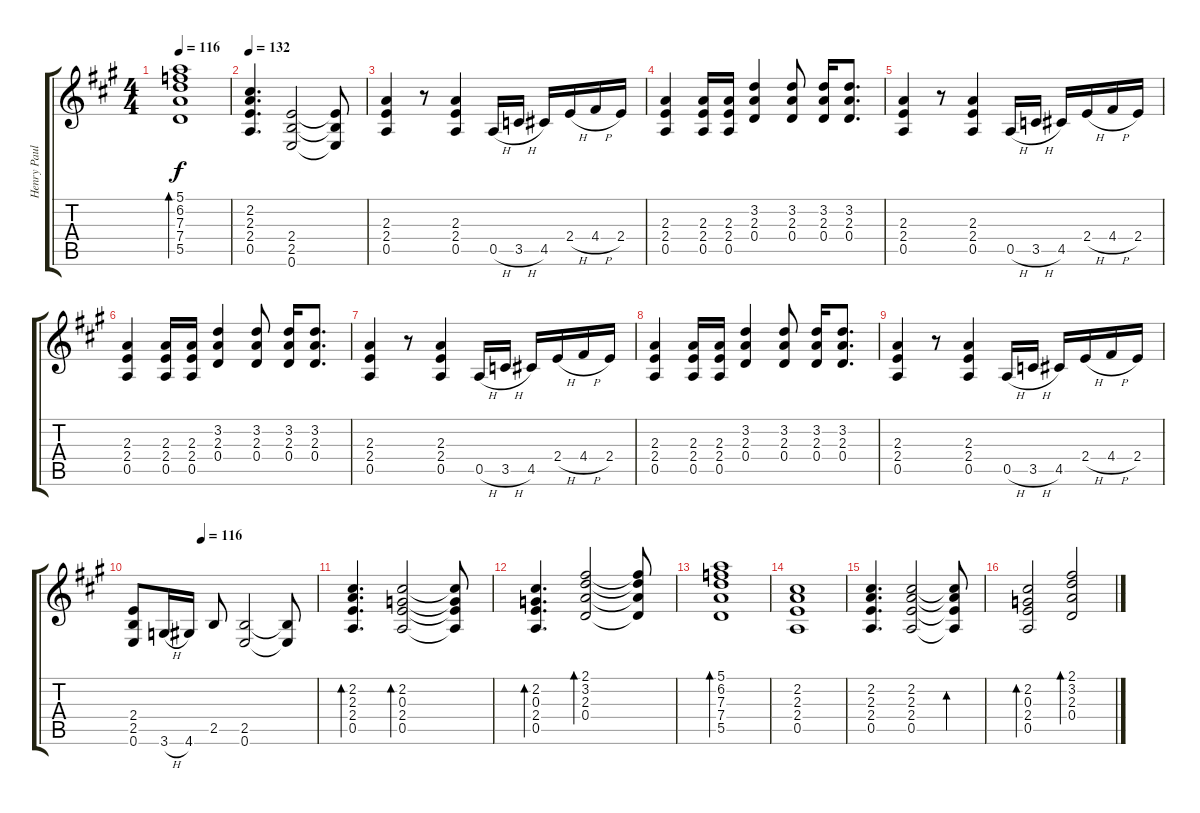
\track ("Henry Paul Guitar" "Henry Paul") {instrument electricguitarclean}
\staff {score tabs}
\tuning (E4 B3 G3 D3 A2 E2) {hide}
\ts (4 4)
\tempo 116
\clef g2
\ks a
(5.1 6.2 7.3 7.4 5.5).1{bd 240 dy f} |
\tempo 132
(2.2 2.3 2.4 0.5).4{d} (2.4 2.5 0.6).2 (2.4{t} 2.5{t} 0.6{t}).8 |
(2.3 2.4 0.5).4 r.8 (2.3 2.4 0.5).4 0.5{h}.16 3.5{h}.16 4.5.16 2.4{h}.16 4.4{h}.16 2.4.16 |
(2.3 2.4 0.5).4 (2.3 2.4 0.5).16 (2.3 2.4 0.5).16 (3.2 2.3 0.4).4 (3.2 2.3 0.4).8 (3.2 2.3 0.4).16 (3.2 2.3 0.4).8{d} |
(2.3 2.4 0.5).4 r.8 (2.3 2.4 0.5).4 0.5{h}.16 3.5{h}.16 4.5.16 2.4{h}.16 4.4{h}.16 2.4.16 |
(2.3 2.4 0.5).4 (2.3 2.4 0.5).16 (2.3 2.4 0.5).16 (3.2 2.3 0.4).4 (3.2 2.3 0.4).8 (3.2 2.3 0.4).16 (3.2 2.3 0.4).8{d} |
(2.3 2.4 0.5).4 r.8 (2.3 2.4 0.5).4 0.5{h}.16 3.5{h}.16 4.5.16 2.4{h}.16 4.4{h}.16 2.4.16 |
(2.3 2.4 0.5).4 (2.3 2.4 0.5).16 (2.3 2.4 0.5).16 (3.2 2.3 0.4).4 (3.2 2.3 0.4).8 (3.2 2.3 0.4).16 (3.2 2.3 0.4).8{d} |
(2.3 2.4 0.5).4 r.8 (2.3 2.4 0.5).4 0.5{h}.16 3.5{h}.16 4.5.16 2.4{h}.16 4.4{h}.16 2.4.16 |
\tempo (116 0.375)
(2.4 2.5 0.6).8 3.6{h}.16 4.6.16 2.5.8 (2.5 0.6).2 (2.5{t} 0.6{t}).8 |
(2.2 2.3 2.4 0.5).4{d bd 240} (2.2 0.3 2.4 0.5).2{bd 240} (2.2{t} 0.3{t} 2.4{t} 0.5{t}).8 |
(2.2 0.3 2.4 0.5).4{d bd 240} (2.1 3.2 2.3 0.4).2{bd 240} (2.1{t} 3.2{t} 2.3{t} 0.4{t}).8 |
(5.1 6.2 7.3 7.4 5.5).1{bd 240} |
(2.2 2.3 2.4 0.5).1 |
(2.2 2.3 2.4 0.5).4{d} (2.2 2.3 2.4 0.5).2 (2.2{t} 2.3{t} 2.4{t} 0.5{t}).8{bd 240} |
(2.2 0.3 2.4 0.5).2{bd 240} (2.1 3.2 2.3 0.4).2{bd 240}
